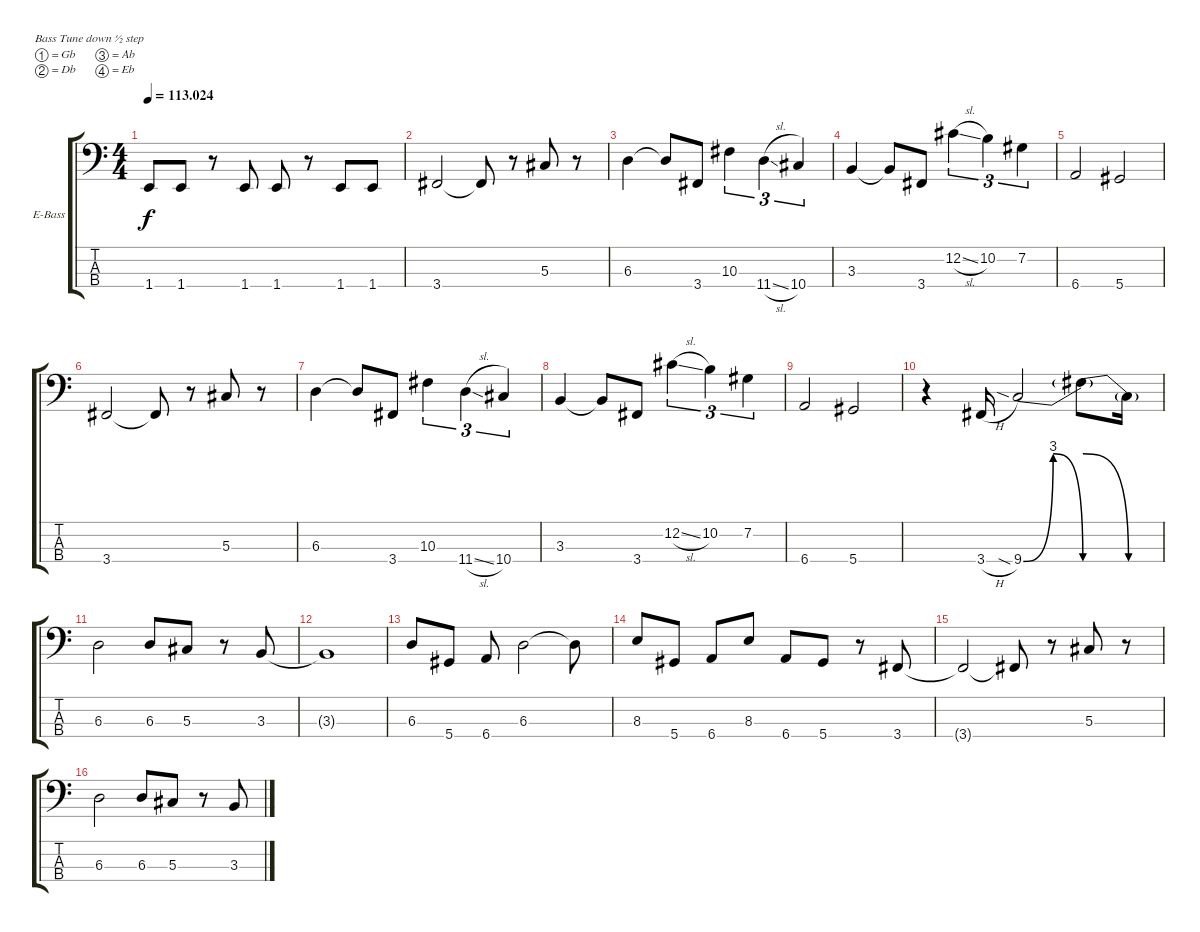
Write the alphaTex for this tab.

\bracketExtendMode groupsimilarinstruments
\firstSystemTrackNameOrientation horizontal
\otherSystemsTrackNameOrientation horizontal
\track ("Бас-гитара (Князев И)" "E-Bass") {instrument electricbassfinger}
\staff {score tabs}
\tuning (Gb2 Db2 Ab1 Eb1)
\ts (4 4)
\tempo
113.024
\accidentals auto
\clef f4
\ottava regular
\simile none
\ks c
1.4.8{dy f} 1.4.8 r.8 1.4.8 1.4.8 r.8 1.4.8 1.4.8 |
3.4.2 3.4{t}.8 r.8 5.3.8 r.8 |
6.3.4 6.3{t}.8 3.4.8 10.3.4{tu (3 2)} 11.4{sl}.4{tu (3 2)} 10.4.4{tu (3 2)} |
3.3.4 3.3{t}.8 3.4.8 12.2{sl}.4{tu (3 2)} 10.2.4{tu (3 2)} 7.2.4{tu (3 2)} |
6.4.2 5.4.2 |
3.4.2 3.4{t}.8 r.8 5.3.8 r.8 |
6.3.4 6.3{t}.8 3.4.8 10.3.4{tu (3 2)} 11.4{sl}.4{tu (3 2)} 10.4.4{tu (3 2)} |
3.3.4 3.3{t}.8 3.4.8 12.2{sl}.4{tu (3 2)} 10.2.4{tu (3 2)} 7.2.4{tu (3 2)} |
6.4.2 5.4.2 |
r.4 3.4{h}.16 9.4{be (bendrelease 0 0 30 12 30 12 60 0) sia}.2 9.4{be (release 0 12 60 0) t}.8 9.4{be (hold 0 0 60 0) t}.16 |
6.3.2 6.3.8 5.3.8 r.8 3.3.8 |
3.3{t}.1 |
6.3.8 5.4.8 6.4.8 6.3.2 6.3{t}.8 |
8.3.8 5.4.8 6.4.8 8.3.8 6.4.8 5.4.8 r.8 3.4.8 |
3.4{t}.2 3.4{t}.8 r.8 5.3.8 r.8 |
6.3.2 6.3.8 5.3.8 r.8 3.3.8
